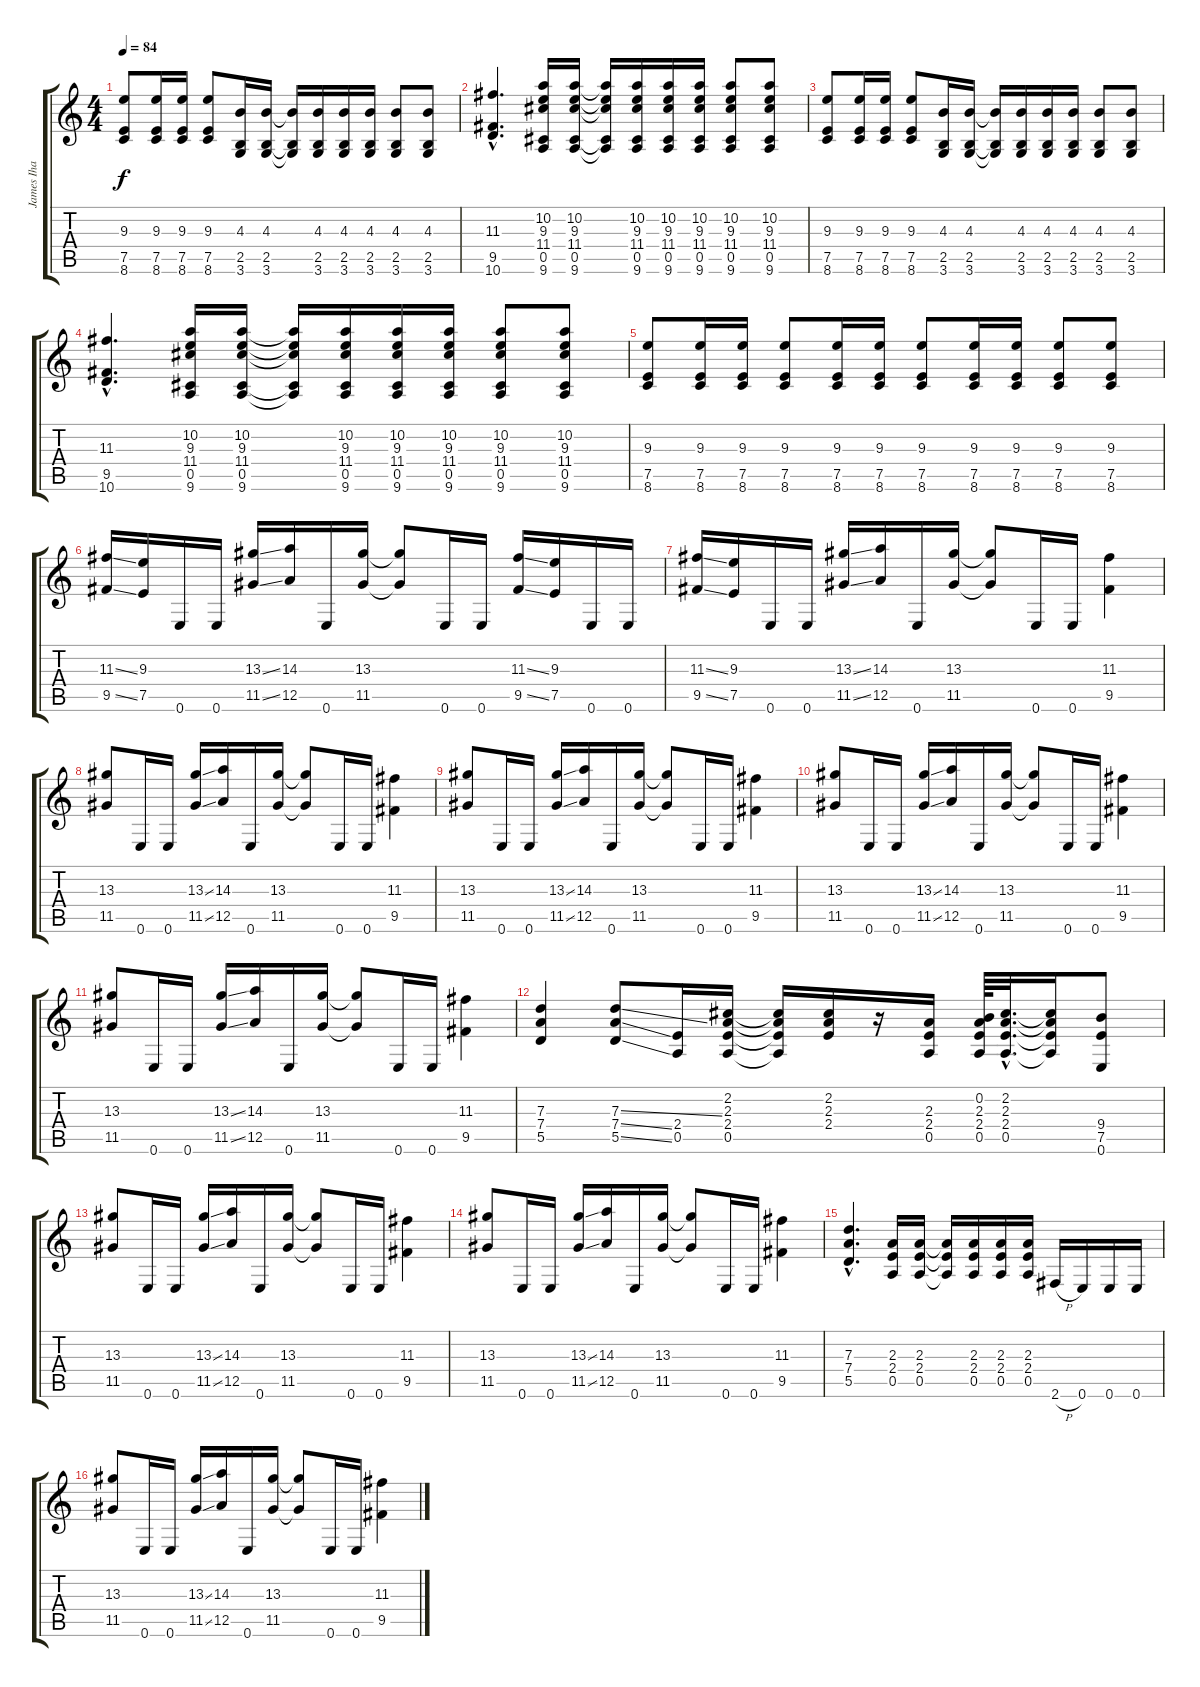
\track ("James Iha (Distortion Guitar)" "James Iha ") {instrument distortionguitar}
\staff {score tabs}
\tuning (E4 B3 G3 D3 A2 E2) {hide}
\ts (4 4)
\tempo 84
\clef g2
\ks c
(9.3 7.5 8.6).8{dy f} (9.3 7.5 8.6).16 (9.3 7.5 8.6).16 (9.3 7.5 8.6).8 (4.3 2.5 3.6).16 (4.3 2.5 3.6).16 (4.3{t} 2.5{t} 3.6{t}).16 (4.3 2.5 3.6).16 (4.3 2.5 3.6).16 (4.3 2.5 3.6).16 (4.3 2.5 3.6).8 (4.3 2.5 3.6).8 |
(11.3{hac} 9.5{hac} 10.6{hac}).4{d} (10.2 9.3 11.4 0.5 9.6).16 (10.2 9.3 11.4 0.5 9.6).16 (10.2{t} 9.3{t} 11.4{t} 0.5{t} 9.6{t}).16 (10.2 9.3 11.4 0.5 9.6).16 (10.2 9.3 11.4 0.5 9.6).16 (10.2 9.3 11.4 0.5 9.6).16 (10.2 9.3 11.4 0.5 9.6).8 (10.2 9.3 11.4 0.5 9.6).8 |
(9.3 7.5 8.6).8 (9.3 7.5 8.6).16 (9.3 7.5 8.6).16 (9.3 7.5 8.6).8 (4.3 2.5 3.6).16 (4.3 2.5 3.6).16 (4.3{t} 2.5{t} 3.6{t}).16 (4.3 2.5 3.6).16 (4.3 2.5 3.6).16 (4.3 2.5 3.6).16 (4.3 2.5 3.6).8 (4.3 2.5 3.6).8 |
(11.3{hac} 9.5{hac} 10.6{hac}).4{d} (10.2 9.3 11.4 0.5 9.6).16 (10.2 9.3 11.4 0.5 9.6).16 (10.2{t} 9.3{t} 11.4{t} 0.5{t} 9.6{t}).16 (10.2 9.3 11.4 0.5 9.6).16 (10.2 9.3 11.4 0.5 9.6).16 (10.2 9.3 11.4 0.5 9.6).16 (10.2 9.3 11.4 0.5 9.6).8 (10.2 9.3 11.4 0.5 9.6).8 |
(9.3 7.5 8.6).8 (9.3 7.5 8.6).16 (9.3 7.5 8.6).16 (9.3 7.5 8.6).8 (9.3 7.5 8.6).16 (9.3 7.5 8.6).16 (9.3 7.5 8.6).8 (9.3 7.5 8.6).16 (9.3 7.5 8.6).16 (9.3 7.5 8.6).8 (9.3 7.5 8.6).8 |
(11.3{ss} 9.5{ss}).16 (9.3 7.5).16 0.6.16 0.6.16 (13.3{ss} 11.5{ss}).16 (14.3 12.5).16 0.6.16 (13.3 11.5).16 (13.3{t} 11.5{t}).8 0.6.16 0.6.16 (11.3{ss} 9.5{ss}).16 (9.3 7.5).16 0.6.16 0.6.16 |
(11.3{ss} 9.5{ss}).16 (9.3 7.5).16 0.6.16 0.6.16 (13.3{ss} 11.5{ss}).16 (14.3 12.5).16 0.6.16 (13.3 11.5).16 (13.3{t} 11.5{t}).8 0.6.16 0.6.16 (11.3 9.5).4 |
(13.3 11.5).8 0.6.16 0.6.16 (13.3{ss} 11.5{ss}).16 (14.3 12.5).16 0.6.16 (13.3 11.5).16 (13.3{t} 11.5{t}).8 0.6.16 0.6.16 (11.3 9.5).4 |
(13.3 11.5).8 0.6.16 0.6.16 (13.3{ss} 11.5{ss}).16 (14.3 12.5).16 0.6.16 (13.3 11.5).16 (13.3{t} 11.5{t}).8 0.6.16 0.6.16 (11.3 9.5).4 |
(13.3 11.5).8 0.6.16 0.6.16 (13.3{ss} 11.5{ss}).16 (14.3 12.5).16 0.6.16 (13.3 11.5).16 (13.3{t} 11.5{t}).8 0.6.16 0.6.16 (11.3 9.5).4 |
(13.3 11.5).8 0.6.16 0.6.16 (13.3{ss} 11.5{ss}).16 (14.3 12.5).16 0.6.16 (13.3 11.5).16 (13.3{t} 11.5{t}).8 0.6.16 0.6.16 (11.3 9.5).4 |
(7.3 7.4 5.5).4 (7.3{ss} 7.4{ss} 5.5{ss}).8 (2.4 0.5).16 (2.2 2.3 2.4 0.5).16 (2.2{t} 2.3{t} 2.4{t} 0.5{t}).16 (2.2 2.3 2.4).16 r.16 (2.3 2.4 0.5).16 (0.2 2.3 2.4 0.5).64 (2.2{hac} 2.3{hac} 2.4{hac} 0.5{hac}).32{d} (2.2{t} 2.3{t} 2.4{t} 0.5{t}).16 (9.4 7.5 0.6).8 |
(13.3 11.5).8 0.6.16 0.6.16 (13.3{ss} 11.5{ss}).16 (14.3 12.5).16 0.6.16 (13.3 11.5).16 (13.3{t} 11.5{t}).8 0.6.16 0.6.16 (11.3 9.5).4 |
(13.3 11.5).8 0.6.16 0.6.16 (13.3{ss} 11.5{ss}).16 (14.3 12.5).16 0.6.16 (13.3 11.5).16 (13.3{t} 11.5{t}).8 0.6.16 0.6.16 (11.3 9.5).4 |
(7.3{hac} 7.4{hac} 5.5{hac}).4{d} (2.3 2.4 0.5).16 (2.3 2.4 0.5).16 (2.3{t} 2.4{t} 0.5{t}).16 (2.3 2.4 0.5).16 (2.3 2.4 0.5).16 (2.3 2.4 0.5).16 2.6{h}.16 0.6.16 0.6.16 0.6.16 |
(13.3 11.5).8 0.6.16 0.6.16 (13.3{ss} 11.5{ss}).16 (14.3 12.5).16 0.6.16 (13.3 11.5).16 (13.3{t} 11.5{t}).8 0.6.16 0.6.16 (11.3 9.5).4
